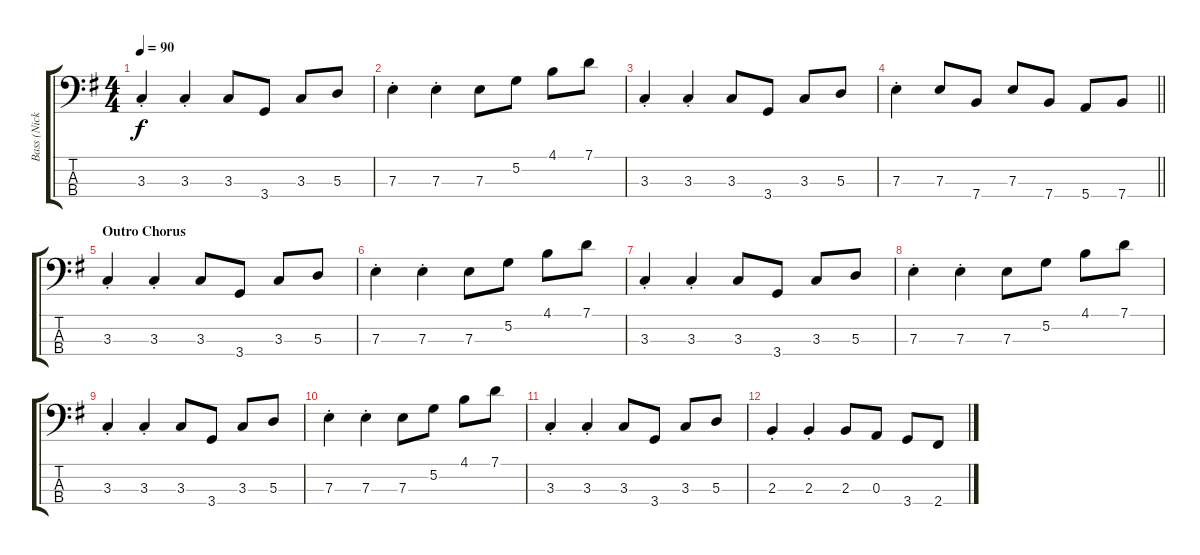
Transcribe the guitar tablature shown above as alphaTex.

\track ("Bass (Nick)" "Bass (Nick") {instrument electricbasspick}
\staff {score tabs}
\tuning (G2 D2 A1 E1) {hide}
\ts (4 4)
\tempo 90
\clef f4
\ks g
3.3{st}.4{dy f} 3.3{st}.4 3.3.8 3.4.8 3.3.8 5.3.8 |
7.3{st}.4 7.3{st}.4 7.3.8 5.2.8 4.1.8 7.1.8 |
3.3{st}.4 3.3{st}.4 3.3.8 3.4.8 3.3.8 5.3.8 |
\barLineRight lightlight
7.3{st}.4 7.3.8 7.4.8 7.3.8 7.4.8 5.4.8 7.4.8 |
\section ("" "Outro Chorus")
3.3{st}.4 3.3{st}.4 3.3.8 3.4.8 3.3.8 5.3.8 |
7.3{st}.4 7.3{st}.4 7.3.8 5.2.8 4.1.8 7.1.8 |
3.3{st}.4 3.3{st}.4 3.3.8 3.4.8 3.3.8 5.3.8 |
7.3{st}.4 7.3{st}.4 7.3.8 5.2.8 4.1.8 7.1.8 |
3.3{st}.4 3.3{st}.4 3.3.8 3.4.8 3.3.8 5.3.8 |
7.3{st}.4 7.3{st}.4 7.3.8 5.2.8 4.1.8 7.1.8 |
3.3{st}.4 3.3{st}.4 3.3.8 3.4.8 3.3.8 5.3.8 |
2.3{st}.4 2.3{st}.4 2.3.8 0.3.8 3.4.8 2.4.8
